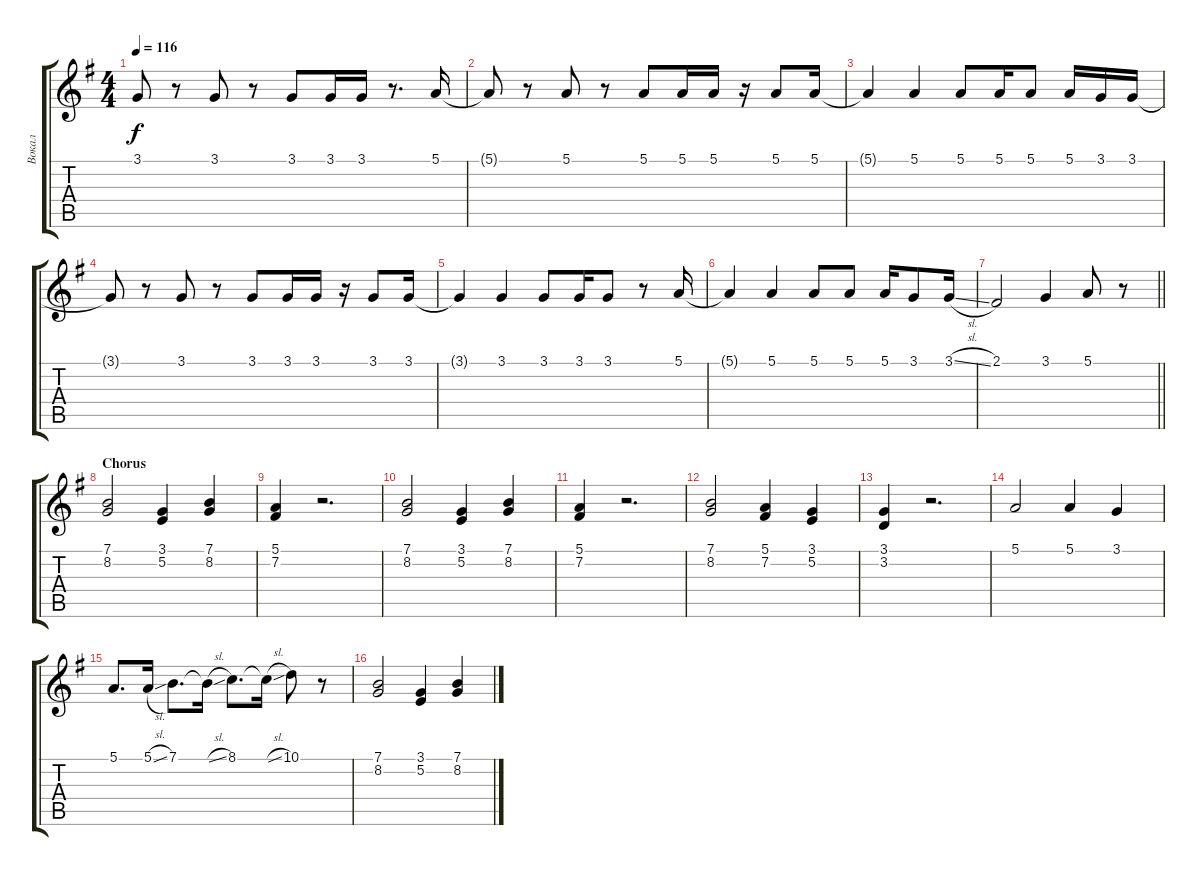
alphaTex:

\track ("Вокал" "Вокал") {instrument trumpet}
\staff {score tabs}
\tuning (E4 B3 G3 D3 A2 E2) {hide}
\ts (4 4)
\tempo 116
\clef g2
\ks eminor
3.1{t}.8{dy f} r.8 3.1.8 r.8 3.1.8 3.1.16 3.1.16 r.8{d} 5.1.16 |
5.1{t}.8 r.8 5.1.8 r.8 5.1.8 5.1.16 5.1.16 r.16 5.1.8 5.1.16 |
5.1{t}.4 5.1.4 5.1.8 5.1.16 5.1.8 5.1.16 3.1.16 3.1.16 |
3.1{t}.8 r.8 3.1.8 r.8 3.1.8 3.1.16 3.1.16 r.16 3.1.8 3.1.16 |
3.1{t}.4 3.1.4 3.1.8 3.1.16 3.1.8 r.8 5.1.16 |
5.1{t}.4 5.1.4 5.1.8 5.1.8 5.1.16 3.1.8 3.1{sl}.16 |
\barLineRight lightlight
2.1.2 3.1.4 5.1.8 r.8 |
\section ("" "Chorus")
(7.1 8.2).2 (3.1 5.2).4 (7.1 8.2).4 |
(5.1 7.2).4 r.2{d} |
(7.1 8.2).2 (3.1 5.2).4 (7.1 8.2).4 |
(5.1 7.2).4 r.2{d} |
(7.1 8.2).2 (5.1 7.2).4 (3.1 5.2).4 |
(3.1 3.2).4 r.2{d} |
5.1.2 5.1.4 3.1.4 |
5.1.8{d} 5.1{sl}.16 7.1.8{d} 7.1{sl t}.16 8.1.8{d} 8.1{sl t}.16 10.1.8 r.8 |
(7.1 8.2).2 (3.1 5.2).4 (7.1 8.2).4
